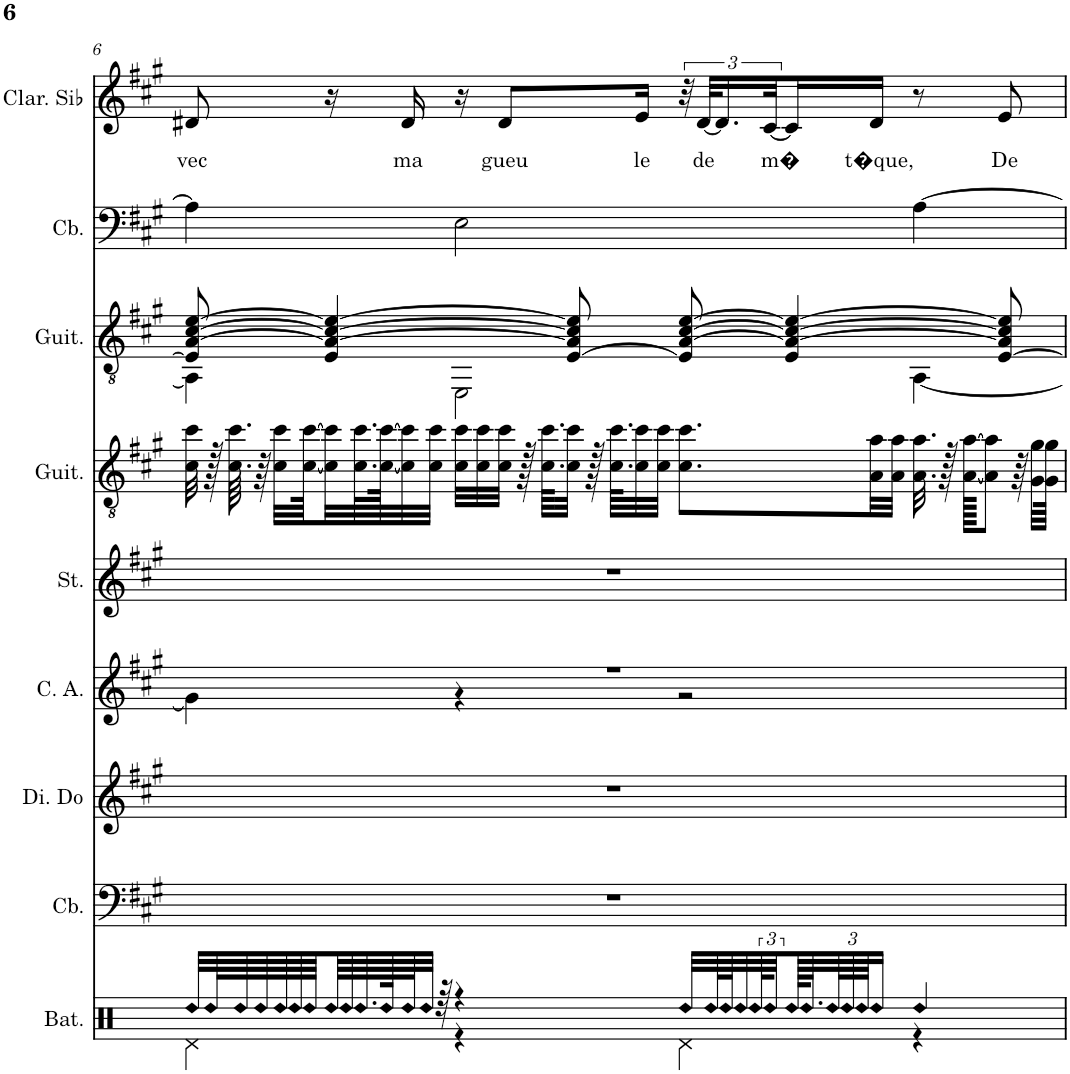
**kern	**kern	**kern	**kern	**kern	**kern	**kern	**kern	**kern	**text
*part9	*part8	*part7	*part6	*part5	*part4	*part3	*part2	*part1	*part1
*staff9	*staff8	*staff7	*staff6	*staff5	*staff4	*staff3	*staff2	*staff1	*staff1
*I"Batterie, Drums	*I"Contrebasse, Acoustic Bass	*I"Dizi en Do, Piccolo	*I"Cor anglais, English Horn	*I"Cordes, String Ensemble 2	*I"Guitare acoustique, Acoustic Guitar (steel)	*I"Guitare classique, Acoustic Guitar (nylon)	*I"Contrebasse, Acoustic Bass	*I"Clarinette en Sib	*
*I'Bat.	*I'Cb.	*I'Di. Do	*I'C. A.	*I'St.	*I'Guit.	*I'Guit.	*I'Cb.	*I'Clar. Sib	*
!!LO:PB:g=z
*clefX	*clefF4	*clefG2	*clefG2	*clefG2	*clefGv2	*clefGv2	*clefF4	*clefG2	*
*	*Trd7c12	*Trd-7c-12	*Trd4c7	*	*	*	*Trd7c12	*Trd1c2	*
*k[]	*k[f#c#g#]	*k[f#c#g#]	*k[f#c#g#]	*k[f#c#g#]	*k[f#c#g#]	*k[f#c#g#]	*k[f#c#g#]	*k[f#c#g#]	*
*M4/4	*M4/4	*M4/4	*M4/4	*M4/4	*M4/4	*M4/4	*M4/4	*M4/4	*
=6	=6	=6	=6	=6	=6	=6	=6	=6	=6
!LO:N:head=diamond	!	!	!	!	!	!	!	!	!LO:LY:b
*^	*	*	*^	*	*	*^	*	*	*
32Rdd/LLL	4Rd\	1r	1r	1r	4g#\]	1r	32c#\ 32cc#\	8E/] [8A/ [8c#/ [8e/	4AA\]	4A\]	8d#X/	vec
!LO:N:head=diamond	!	!	!	!	!	!	!	!	!	!	!	!
64Rdd/L	.	.	.	.	.	.	128r	.	.	.	.	.
.	.	.	.	.	.	.	64.c#\ 64.cc#\	.	.	.	.	.
!LO:N:head=diamond	!	!	!	!	!	!	!	!	!	!	!	!
64Rdd/	.	.	.	.	.	.	.	.	.	.	.	.
!LO:N:head=diamond	!	!	!	!	!	!	!	!	!	!	!	!
64Rdd/	.	.	.	.	.	.	64r	.	.	.	.	.
!LO:N:head=diamond	!	!	!	!	!	!	!	!	!	!	!	!
64Rdd/	.	.	.	.	.	.	32c#\ 32cc#\LLL	.	.	.	.	.
!LO:N:head=diamond	!	!	!	!	!	!	!	!	!	!	!	!
64Rdd/	.	.	.	.	.	.	.	.	.	.	.	.
!LO:N:head=diamond	!	!	!	!	!	!	!	!	!	!	!	!
64Rdd/	.	.	.	.	.	.	[64c#\ [64cc#\K	.	.	.	.	.
!LO:N:head=diamond	!	!	!	!	!	!	!	!	!	!	!	!
64Rdd/	.	.	.	.	.	.	32c#\] 32cc#\]	4E/ 4A/_ 4c#/_ 4e/_	.	.	16r	.
!LO:N:head=diamond	!	!	!	!	!	!	!	!	!	!	!	!
64Rdd/	.	.	.	.	.	.	.	.	.	.	.	.
!LO:N:head=diamond	!	!	!	!	!	!	!	!	!	!	!	!
64.Rdd/	.	.	.	.	.	.	64.c#\ 64.cc#\L	.	.	.	.	.
!LO:N:head=diamond	!	!	!	!	!	!	!	!	!	!	!	!
128Rdd/K	.	.	.	.	.	.	[128c#\ [128cc#\JK	.	.	.	.	.
!LO:N:head=diamond	!	!	!	!	!	!	!	!	!	!	!	!LO:LY:b
64Rdd/J	.	.	.	.	.	.	32c#\] 32cc#\]	.	.	.	16d#/	ma
!LO:N:head=diamond	!	!	!	!	!	!	!	!	!	!	!	!
32Rdd/JJJ	.	.	.	.	.	.	.	.	.	.	.	.
.	.	.	.	.	.	.	32c#\ 32cc#\JJJ	.	.	.	.	.
64r	.	.	.	.	.	.	.	.	.	.	.	.
4r	4r	.	.	.	4r	.	32c#\ 32cc#\LLL	.	2EE\	2E\	16r	.
.	.	.	.	.	.	.	32c#\ 32cc#\	.	.	.	.	.
!	!	!	!	!	!	!	!	!	!	!	!	!LO:LY:b
.	.	.	.	.	.	.	32c#\ 32cc#\JJJ	.	.	.	8d#/L	gueu
.	.	.	.	.	.	.	128r	.	.	.	.	.
.	.	.	.	.	.	.	64.c#\ 64.cc#\KLLL	.	.	.	.	.
.	.	.	.	.	.	.	32c#\ 32cc#\JJJ	[8E/ 8A/] 8c#/] 8e/]	.	.	.	.
.	.	.	.	.	.	.	128r	.	.	.	.	.
.	.	.	.	.	.	.	64.c#\ 64.cc#\KLLL	.	.	.	.	.
!	!	!	!	!	!	!	!	!	!	!	!	!LO:LY:b
.	.	.	.	.	.	.	32c#\ 32cc#\	.	.	.	16e/Jk	le
.	.	.	.	.	.	.	32c#\ 32cc#\JJJ	.	.	.	.	.
!LO:N:head=diamond	!	!	!	!	!	!	!	!	!	!	!	!
32Rdd/LLL	4Rd\	.	.	.	2r	.	8.c#\ 8.cc#\L	8E/] [8A/ [8c#/ [8e/	.	.	48r	.
!	!	!	!	!	!	!	!	!	!	!	!	!LO:LY:b
.	.	.	.	.	.	.	.	.	.	.	[48d#/KLL	de
!LO:N:head=diamond	!	!	!	!	!	!	!	!	!	!	!	!
64Rdd/L	.	.	.	.	.	.	.	.	.	.	.	.
.	.	.	.	.	.	.	.	.	.	.	24.d#/]	.
!LO:N:head=diamond	!	!	!	!	!	!	!	!	!	!	!	!
64Rdd/J	.	.	.	.	.	.	.	.	.	.	.	.
!LO:N:head=diamond	!	!	!	!	!	!	!	!	!	!	!	!
32Rdd/	.	.	.	.	.	.	.	.	.	.	.	.
!LO:N:head=diamond	!	!	!	!	!	!	!	!	!	!	!	!
96Rdd/K	.	.	.	.	.	.	.	.	.	.	.	.
!LO:N:head=diamond	!	!	!	!	!	!	!	!	!	!	!	!LO:LY:b
48Rdd/	.	.	.	.	.	.	.	.	.	.	[48c#/K	m�
!LO:N:head=diamond	!	!	!	!	!	!	!	!	!	!	!	!
128Rdd/KL	.	.	.	.	.	.	.	4E/ 4A/_ 4c#/_ 4e/_	.	.	16c#/]	.
!LO:N:head=diamond	!	!	!	!	!	!	!	!	!	!	!	!
64.Rdd/	.	.	.	.	.	.	.	.	.	.	.	.
*Xbrackettup	*	*	*	*	*	*	*	*	*	*	*	*
!LO:N:head=diamond	!	!	!	!	!	!	!	!	!	!	!	!
96Rdd/	.	.	.	.	.	.	.	.	.	.	.	.
!LO:N:head=diamond	!	!	!	!	!	!	!	!	!	!	!	!
96Rdd/	.	.	.	.	.	.	.	.	.	.	.	.
!LO:N:head=diamond	!	!	!	!	!	!	!	!	!	!	!	!
96Rdd/JJ	.	.	.	.	.	.	.	.	.	.	.	.
!LO:N:head=diamond	!	!	!	!	!	!	!	!	!	!	!	!LO:LY:b
16Rdd/JJ	.	.	.	.	.	.	32A\ 32a\LL	.	.	.	16d#/JJ	t�que,
.	.	.	.	.	.	.	32A\ 32a\JJJ	.	.	.	.	.
!LO:N:head=diamond	!	!	!	!	!	!	!	!	!	!	!	!
4Rdd/	4r	.	.	.	.	.	32.A\ 32.a\	.	[4AA\	[4A\	8r	.
.	.	.	.	.	.	.	128r	.	.	.	.	.
.	.	.	.	.	.	.	[128A\ [128a\KKKKL	.	.	.	.	.
.	.	.	.	.	.	.	8A\] 8a\]J	.	.	.	.	.
!	!	!	!	!	!	!	!	!	!	!	!	!LO:LY:b
.	.	.	.	.	.	.	.	[8E/ 8A/] 8c#/] 8e/]	.	.	8e/	De
.	.	.	.	.	.	.	64r	.	.	.	.	.
.	.	.	.	.	.	.	32G#\ 32g#\LLL	.	.	.	.	.
.	.	.	.	.	.	.	64G#\ 64g#\JJJk	.	.	.	.	.
*v	*v	*	*	*v	*v	*	*	*v	*v	*	*	*
=	=	=	=	=	=	=	=	=	=
*-	*-	*-	*-	*-	*-	*-	*-	*-	*-
